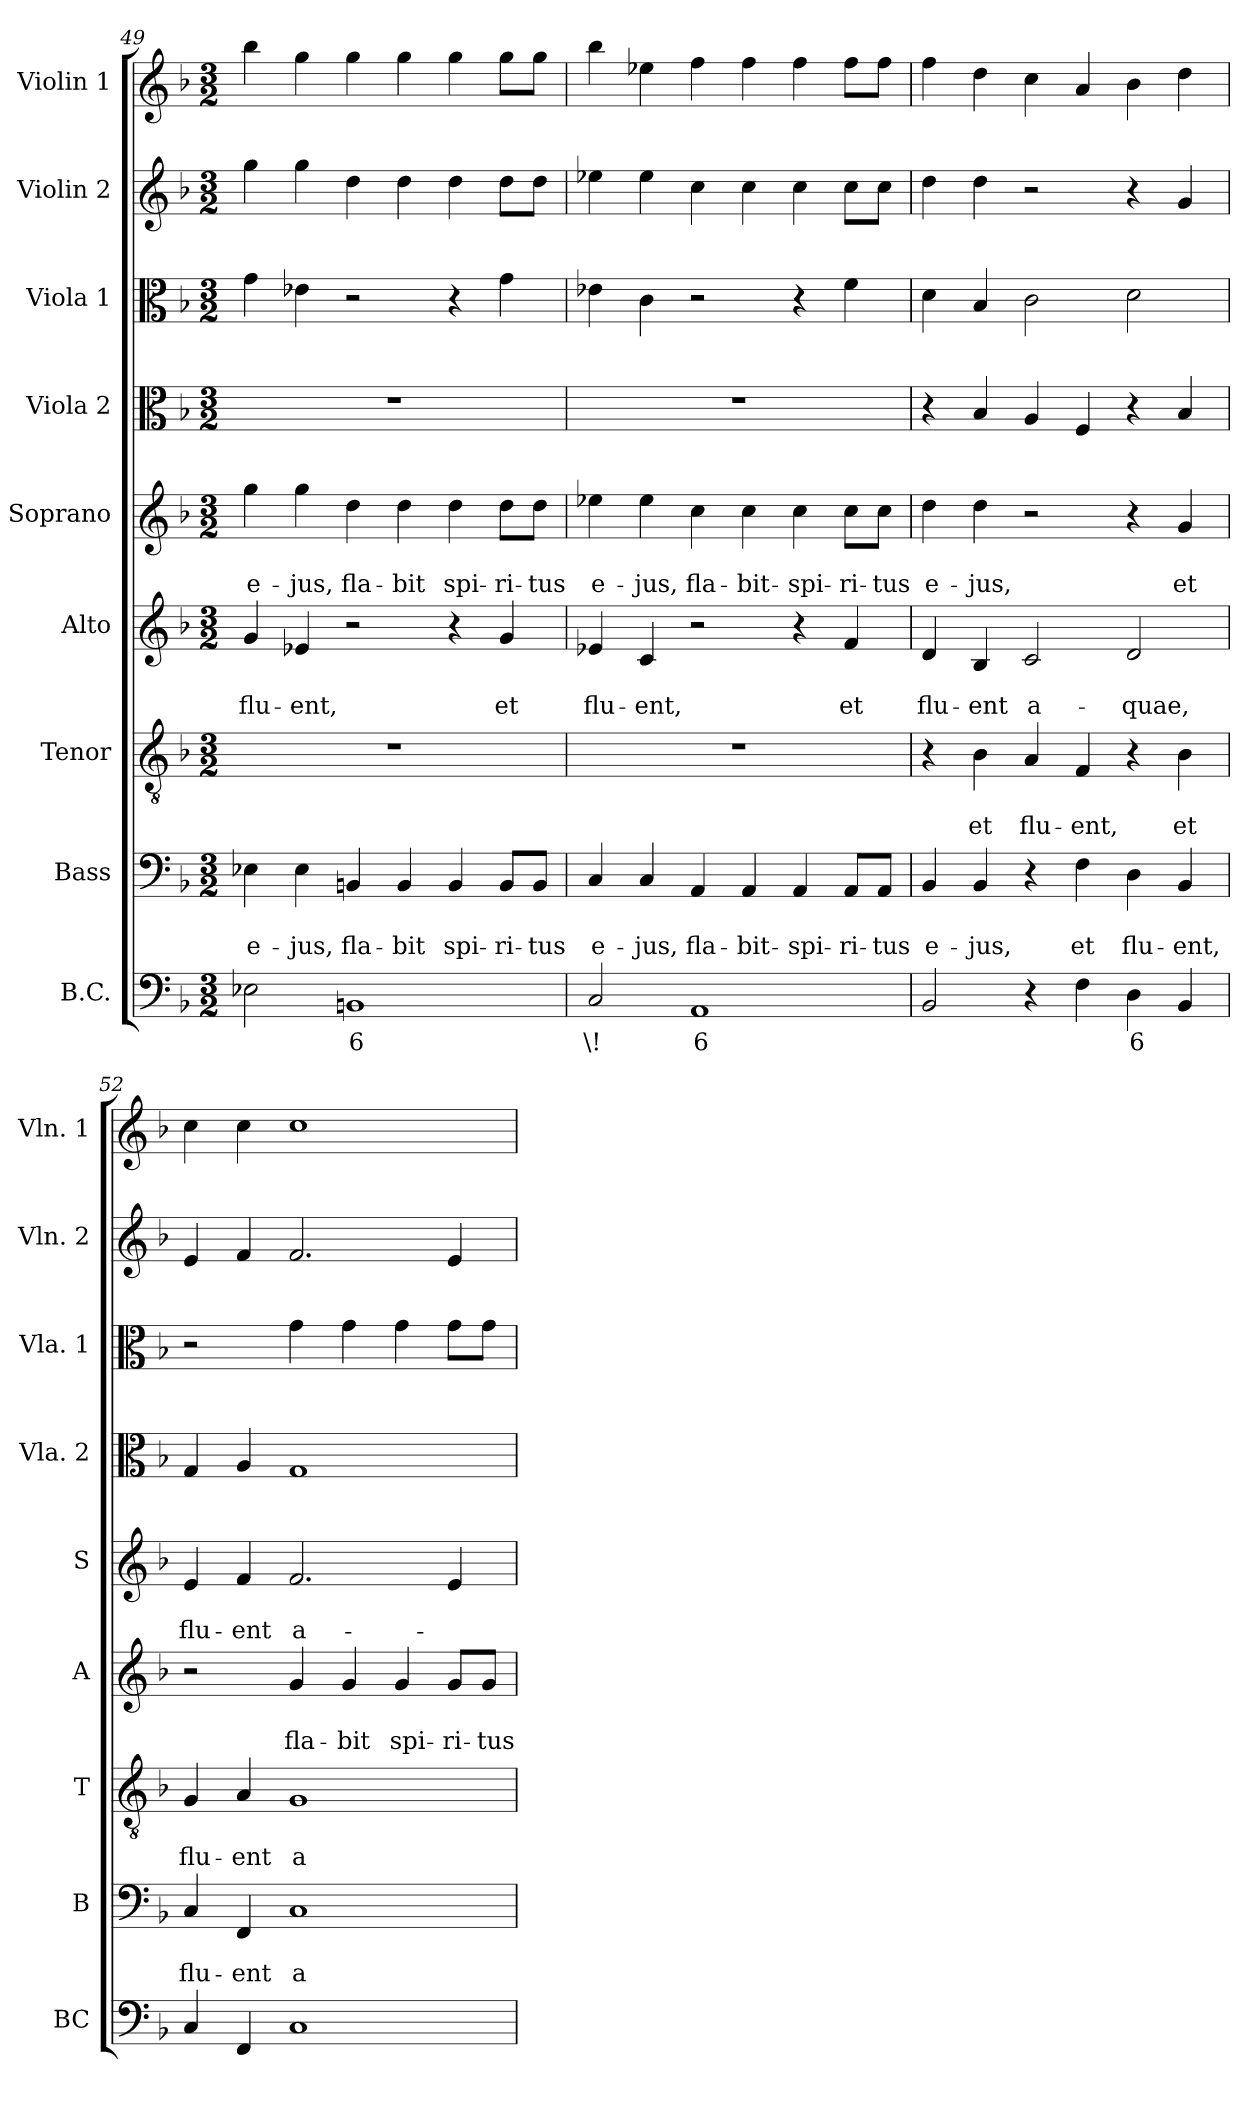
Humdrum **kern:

**kern	**text	**kern	**text	**text	**kern	**text	**text	**kern	**text	**text	**kern	**text	**text	**kern	**kern	**kern	**kern
*part9	*part9	*part8	*part8	*part8	*part7	*part7	*part7	*part6	*part6	*part6	*part5	*part5	*part5	*part4	*part3	*part2	*part1
*staff9	*staff9	*staff8	*staff8	*staff8	*staff7	*staff7	*staff7	*staff6	*staff6	*staff6	*staff5	*staff5	*staff5	*staff4	*staff3	*staff2	*staff1
*I"B.C.	*	*I"Bass	*	*	*I"Tenor	*	*	*I"Alto	*	*	*I"Soprano	*	*	*I"Viola 2	*I"Viola 1	*I"Violin 2	*I"Violin 1
*I'BC	*	*I'B	*	*	*I'T	*	*	*I'A	*	*	*I'S	*	*	*I'Vla. 2	*I'Vla. 1	*I'Vln. 2	*I'Vln. 1
*clefF4	*	*clefF4	*	*	*clefGv2	*	*	*clefG2	*	*	*clefG2	*	*	*clefC3	*clefC3	*clefG2	*clefG2
*k[b-]	*	*k[b-]	*	*	*k[b-]	*	*	*k[b-]	*	*	*k[b-]	*	*	*k[b-]	*k[b-]	*k[b-]	*k[b-]
*F:	*	*F:	*	*	*F:	*	*	*F:	*	*	*F:	*	*	*F:	*F:	*F:	*F:
*M3/2	*	*M3/2	*	*	*M3/2	*	*	*M3/2	*	*	*M3/2	*	*	*M3/2	*M3/2	*M3/2	*M3/2
=49	=49	=49	=49	=49	=49	=49	=49	=49	=49	=49	=49	=49	=49	=49	=49	=49	=49
!	!	!	!	!LO:LY:b	!	!	!	!	!	!LO:LY:b	!	!	!LO:LY:b	!	!	!	!
2E-X\	.	4E-X\	.	e-	1.r	.	.	4g/	.	flu-	4gg\	.	e-	1.r	4g\	4gg\	4bb-\
!	!	!	!	!LO:LY:b	!	!	!	!	!	!LO:LY:b	!	!	!LO:LY:b	!	!	!	!
.	.	4E-\	.	-jus,	.	.	.	4e-X/	.	-ent,	4gg\	.	-jus,	.	4e-X\	4gg\	4gg\
!	!LO:LY:b	!	!	!LO:LY:b	!	!	!	!	!	!	!	!	!LO:LY:b	!	!	!	!
1BBn	6	4BBn/	.	fla-	.	.	.	2r	.	.	4dd\	.	fla-	.	2r	4dd\	4gg\
!	!	!	!	!LO:LY:b	!	!	!	!	!	!	!	!	!LO:LY:b	!	!	!	!
.	.	4BB/	.	-bit	.	.	.	.	.	.	4dd\	.	-bit	.	.	4dd\	4gg\
!	!	!	!	!LO:LY:b	!	!	!	!	!	!	!	!	!LO:LY:b	!	!	!	!
.	.	4BB/	.	spi-	.	.	.	4r	.	.	4dd\	.	spi-	.	4r	4dd\	4gg\
!	!	!	!	!LO:LY:b	!	!	!	!	!	!LO:LY:b	!	!	!LO:LY:b	!	!	!	!
.	.	8BB/L	.	-ri-	.	.	.	4g/	.	et	8dd\L	.	-ri-	.	4g\	8dd\L	8gg\L
!	!	!	!	!LO:LY:b	!	!	!	!	!	!	!	!	!LO:LY:b	!	!	!	!
.	.	8BB/J	.	-tus	.	.	.	.	.	.	8dd\J	.	-tus	.	.	8dd\J	8gg\J
=50	=50	=50	=50	=50	=50	=50	=50	=50	=50	=50	=50	=50	=50	=50	=50	=50	=50
!	!LO:LY:b	!	!	!LO:LY:b	!	!	!	!	!	!LO:LY:b	!	!	!LO:LY:b	!	!	!	!
2C/	\!	4C/	.	e-	1.r	.	.	4e-X/	.	flu-	4ee-X\	.	e-	1.r	4e-X\	4ee-X\	4bb-\
!	!	!	!	!LO:LY:b	!	!	!	!	!	!LO:LY:b	!	!	!LO:LY:b	!	!	!	!
.	.	4C/	.	-jus,	.	.	.	4c/	.	-ent,	4ee-\	.	-jus,	.	4c\	4ee-\	4ee-X\
!	!LO:LY:b	!	!	!LO:LY:b	!	!	!	!	!	!	!	!	!LO:LY:b	!	!	!	!
1AA	6	4AA/	.	fla-	.	.	.	2r	.	.	4cc\	.	fla-	.	2r	4cc\	4ff\
!	!	!	!	!LO:LY:b	!	!	!	!	!	!	!	!	!LO:LY:b	!	!	!	!
.	.	4AA/	.	-bit-	.	.	.	.	.	.	4cc\	.	-bit-	.	.	4cc\	4ff\
!	!	!	!	!LO:LY:b	!	!	!	!	!	!	!	!	!LO:LY:b	!	!	!	!
.	.	4AA/	.	-spi-	.	.	.	4r	.	.	4cc\	.	-spi-	.	4r	4cc\	4ff\
!	!	!	!	!LO:LY:b	!	!	!	!	!	!LO:LY:b	!	!	!LO:LY:b	!	!	!	!
.	.	8AA/L	.	-ri-	.	.	.	4f/	.	et	8cc\L	.	-ri-	.	4f\	8cc\L	8ff\L
!	!	!	!	!LO:LY:b	!	!	!	!	!	!	!	!	!LO:LY:b	!	!	!	!
.	.	8AA/J	.	-tus	.	.	.	.	.	.	8cc\J	.	-tus	.	.	8cc\J	8ff\J
=51	=51	=51	=51	=51	=51	=51	=51	=51	=51	=51	=51	=51	=51	=51	=51	=51	=51
!	!	!	!	!LO:LY:b	!	!	!	!	!	!LO:LY:b	!	!	!LO:LY:b	!	!	!	!
2BB-/	.	4BB-/	.	e-	4r	.	.	4d/	.	flu-	4dd\	.	e-	4r	4d\	4dd\	4ff\
!	!	!	!	!LO:LY:b	!	!	!LO:LY:b	!	!	!LO:LY:b	!	!	!LO:LY:b	!	!	!	!
.	.	4BB-/	.	-jus,	4B-\	.	et	4B-/	.	-ent	4dd\	.	-jus,	4B-/	4B-/	4dd\	4dd\
!	!	!	!	!	!	!	!LO:LY:b	!	!	!LO:LY:b	!	!	!	!	!	!	!
4r	.	4r	.	.	4A/	.	flu-	2c/	.	a-	2r	.	.	4A/	2c\	2r	4cc\
!	!	!	!	!LO:LY:b	!	!	!LO:LY:b	!	!	!	!	!	!	!	!	!	!
4F\	.	4F\	.	et	4F/	.	-ent,	.	.	.	.	.	.	4F/	.	.	4a/
!	!LO:LY:b	!	!	!LO:LY:b	!	!	!	!	!	!LO:LY:b	!	!	!	!	!	!	!
4D\	6	4D\	.	flu-	4r	.	.	2d/	.	-quae,	4r	.	.	4r	2d\	4r	4b-\
!	!	!	!	!LO:LY:b	!	!	!LO:LY:b	!	!	!	!	!	!LO:LY:b	!	!	!	!
4BB-/	.	4BB-/	.	-ent,	4B-\	.	et	.	.	.	4g/	.	et	4B-/	.	4g/	4dd\
=52	=52	=52	=52	=52	=52	=52	=52	=52	=52	=52	=52	=52	=52	=52	=52	=52	=52
*^	*	*	*	*	*	*	*	*	*	*	*	*	*	*	*	*	*
!	!	!	!	!	!LO:LY:b	!	!	!LO:LY:b	!	!	!	!	!	!LO:LY:b	!	!	!	!
4C/	2ryy	.	4C/	.	flu-	4G/	.	flu-	2r	.	.	4e/	.	flu-	4G/	2r	4e/	4cc\
!	!	!	!	!	!LO:LY:b	!	!	!LO:LY:b	!	!	!	!	!	!LO:LY:b	!	!	!	!
4FF/	.	.	4FF/	.	-ent	4A/	.	-ent	.	.	.	4f/	.	-ent	4A/	.	4f/	4cc\
!	!	!	!	!	!LO:LY:b	!	!	!LO:LY:b	!	!	!LO:LY:b	!	!	!LO:LY:b	!	!	!	!
1C	2ryy	.	1C	.	a-	1G	.	a-	4g/	.	fla-	2.f/	.	a-	1G	4g\	2.f/	1cc
!	!	!	!	!	!	!	!	!	!	!	!LO:LY:b	!	!	!	!	!	!	!
.	.	.	.	.	.	.	.	.	4g/	.	-bit	.	.	.	.	4g\	.	.
!	!	!	!	!	!	!	!	!	!	!	!LO:LY:b	!	!	!	!	!	!	!
.	4ryy	.	.	.	.	.	.	.	4g/	.	spi-	.	.	.	.	4g\	.	.
!	!	!	!	!	!	!	!	!	!	!	!LO:LY:b	!	!	!	!	!	!	!
.	4ryy	.	.	.	.	.	.	.	8g/L	.	-ri-	4e/	.	.	.	8g\L	4e/	.
!	!	!	!	!	!	!	!	!	!	!	!LO:LY:b	!	!	!	!	!	!	!
.	.	.	.	.	.	.	.	.	8g/J	.	-tus	.	.	.	.	8g\J	.	.
*v	*v	*	*	*	*	*	*	*	*	*	*	*	*	*	*	*	*	*
=	=	=	=	=	=	=	=	=	=	=	=	=	=	=	=	=	=
*-	*-	*-	*-	*-	*-	*-	*-	*-	*-	*-	*-	*-	*-	*-	*-	*-	*-
